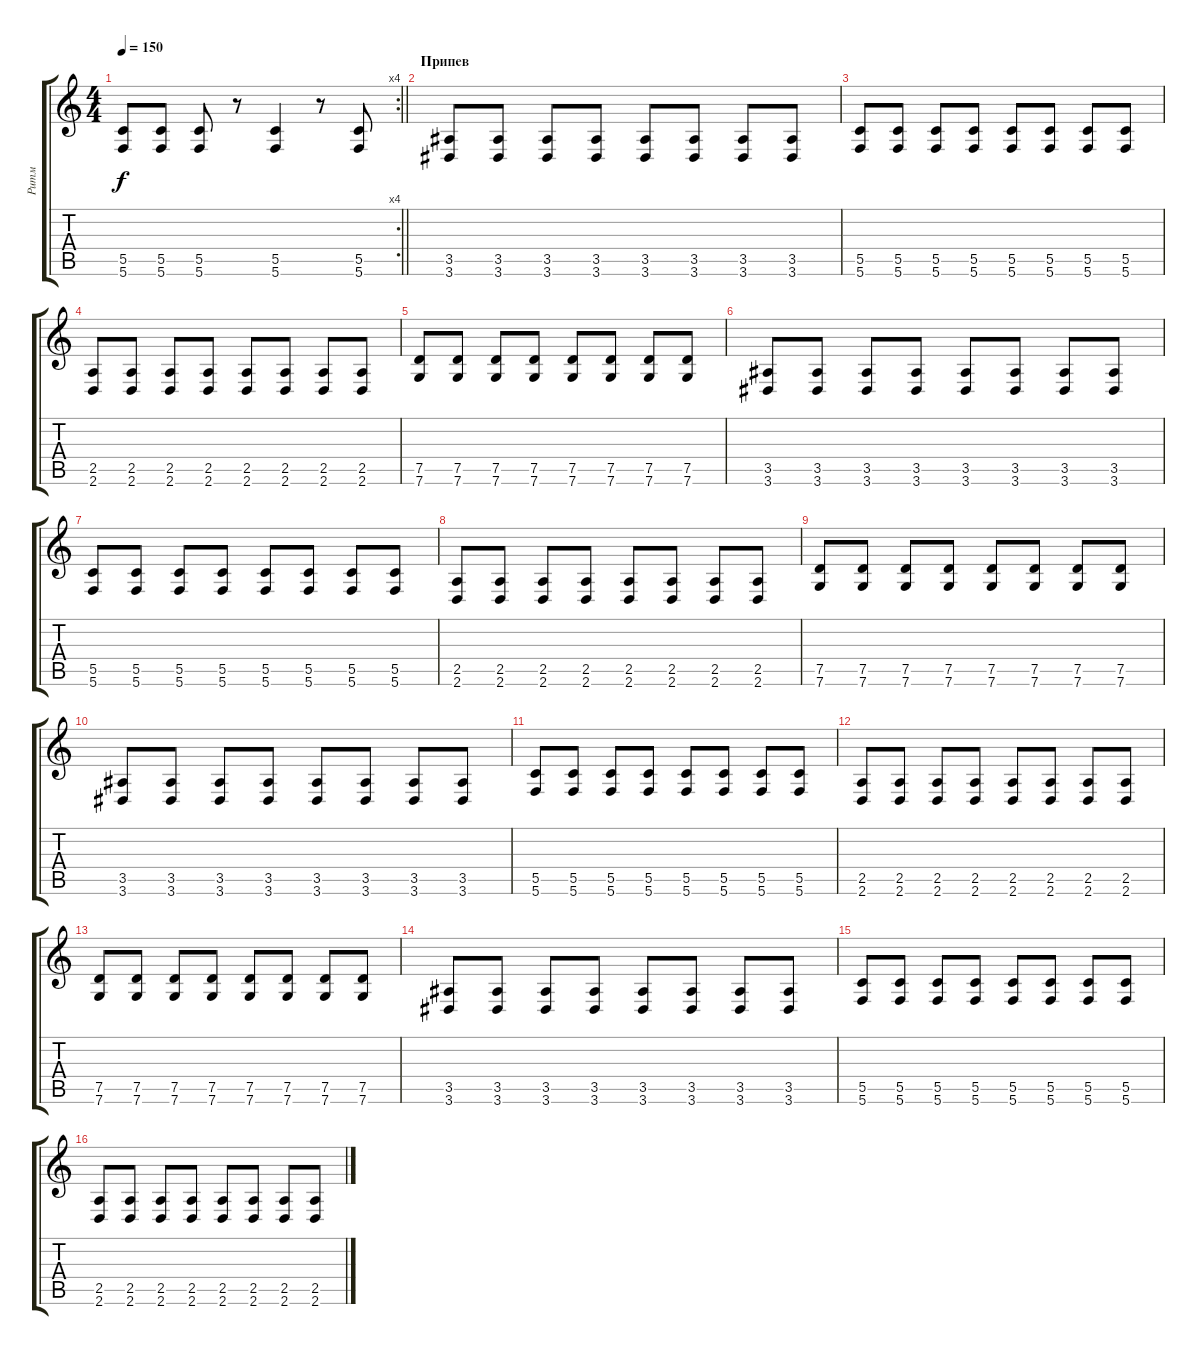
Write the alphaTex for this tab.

\track ("Ритм" "Ритм") {instrument overdrivenguitar}
\staff {score tabs}
\tuning (D4 A3 F3 C3 G2 C2) {hide}
\rc 4
\ts (4 4)
\tempo 150
\clef g2
\barLineRight lightlight
\ks c
(5.5 5.6).8{dy f} (5.5 5.6).8 (5.5 5.6).8 r.8 (5.5 5.6).4 r.8 (5.5 5.6).8 |
\section ("" "Припев")
(3.5 3.6).8 (3.5 3.6).8 (3.5 3.6).8 (3.5 3.6).8 (3.5 3.6).8 (3.5 3.6).8 (3.5 3.6).8 (3.5 3.6).8 |
(5.5 5.6).8 (5.5 5.6).8 (5.5 5.6).8 (5.5 5.6).8 (5.5 5.6).8 (5.5 5.6).8 (5.5 5.6).8 (5.5 5.6).8 |
(2.5 2.6).8 (2.5 2.6).8 (2.5 2.6).8 (2.5 2.6).8 (2.5 2.6).8 (2.5 2.6).8 (2.5 2.6).8 (2.5 2.6).8 |
(7.5 7.6).8 (7.5 7.6).8 (7.5 7.6).8 (7.5 7.6).8 (7.5 7.6).8 (7.5 7.6).8 (7.5 7.6).8 (7.5 7.6).8 |
(3.5 3.6).8 (3.5 3.6).8 (3.5 3.6).8 (3.5 3.6).8 (3.5 3.6).8 (3.5 3.6).8 (3.5 3.6).8 (3.5 3.6).8 |
(5.5 5.6).8 (5.5 5.6).8 (5.5 5.6).8 (5.5 5.6).8 (5.5 5.6).8 (5.5 5.6).8 (5.5 5.6).8 (5.5 5.6).8 |
(2.5 2.6).8 (2.5 2.6).8 (2.5 2.6).8 (2.5 2.6).8 (2.5 2.6).8 (2.5 2.6).8 (2.5 2.6).8 (2.5 2.6).8 |
(7.5 7.6).8 (7.5 7.6).8 (7.5 7.6).8 (7.5 7.6).8 (7.5 7.6).8 (7.5 7.6).8 (7.5 7.6).8 (7.5 7.6).8 |
(3.5 3.6).8 (3.5 3.6).8 (3.5 3.6).8 (3.5 3.6).8 (3.5 3.6).8 (3.5 3.6).8 (3.5 3.6).8 (3.5 3.6).8 |
(5.5 5.6).8 (5.5 5.6).8 (5.5 5.6).8 (5.5 5.6).8 (5.5 5.6).8 (5.5 5.6).8 (5.5 5.6).8 (5.5 5.6).8 |
(2.5 2.6).8 (2.5 2.6).8 (2.5 2.6).8 (2.5 2.6).8 (2.5 2.6).8 (2.5 2.6).8 (2.5 2.6).8 (2.5 2.6).8 |
(7.5 7.6).8 (7.5 7.6).8 (7.5 7.6).8 (7.5 7.6).8 (7.5 7.6).8 (7.5 7.6).8 (7.5 7.6).8 (7.5 7.6).8 |
(3.5 3.6).8 (3.5 3.6).8 (3.5 3.6).8 (3.5 3.6).8 (3.5 3.6).8 (3.5 3.6).8 (3.5 3.6).8 (3.5 3.6).8 |
(5.5 5.6).8 (5.5 5.6).8 (5.5 5.6).8 (5.5 5.6).8 (5.5 5.6).8 (5.5 5.6).8 (5.5 5.6).8 (5.5 5.6).8 |
(2.5 2.6).8 (2.5 2.6).8 (2.5 2.6).8 (2.5 2.6).8 (2.5 2.6).8 (2.5 2.6).8 (2.5 2.6).8 (2.5 2.6).8
